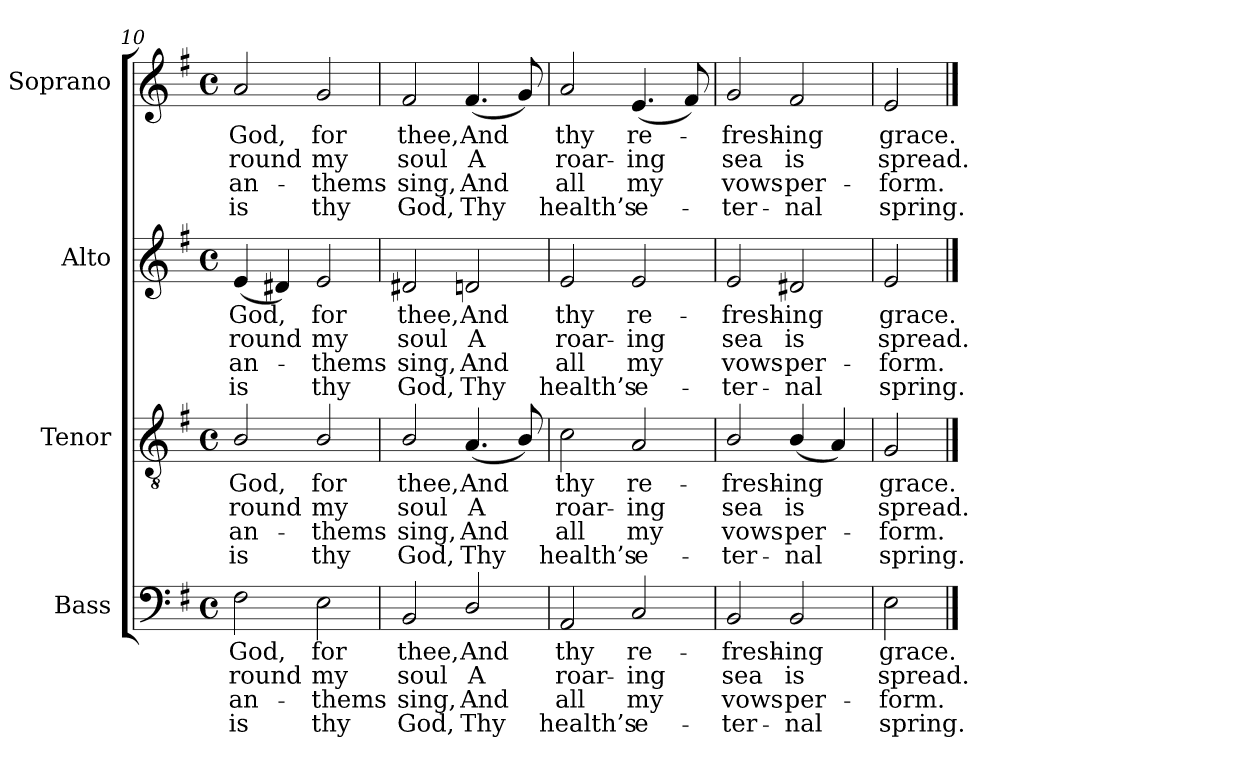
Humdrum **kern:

**kern	**text	**text	**text	**text	**kern	**text	**text	**text	**text	**kern	**text	**text	**text	**text	**kern	**text	**text	**text	**text
*part4	*part4	*part4	*part4	*part4	*part3	*part3	*part3	*part3	*part3	*part2	*part2	*part2	*part2	*part2	*part1	*part1	*part1	*part1	*part1
*staff4	*staff4	*staff4	*staff4	*staff4	*staff3	*staff3	*staff3	*staff3	*staff3	*staff2	*staff2	*staff2	*staff2	*staff2	*staff1	*staff1	*staff1	*staff1	*staff1
*I"Bass	*	*	*	*	*I"Tenor	*	*	*	*	*I"Alto	*	*	*	*	*I"Soprano	*	*	*	*
*I'B.	*	*	*	*	*I'T.	*	*	*	*	*I'A.	*	*	*	*	*I'S.	*	*	*	*
*clefF4	*	*	*	*	*clefGv2	*	*	*	*	*clefG2	*	*	*	*	*clefG2	*	*	*	*
*	*	*	*	*	*ITrd7c12	*	*	*	*	*	*	*	*	*	*	*	*	*	*
*k[f#]	*	*	*	*	*k[f#]	*	*	*	*	*k[f#]	*	*	*	*	*k[f#]	*	*	*	*
*e:	*	*	*	*	*e:	*	*	*	*	*e:	*	*	*	*	*e:	*	*	*	*
*M4/4	*	*	*	*	*M4/4	*	*	*	*	*M4/4	*	*	*	*	*M4/4	*	*	*	*
*met(c)	*	*	*	*	*met(c)	*	*	*	*	*met(c)	*	*	*	*	*met(c)	*	*	*	*
=10	=10	=10	=10	=10	=10	=10	=10	=10	=10	=10	=10	=10	=10	=10	=10	=10	=10	=10	=10
!	!LO:LY:b:color=#000000	!LO:LY:b:color=#000000	!LO:LY:b:color=#000000	!LO:LY:b:color=#000000	!	!	!	!	!	!	!	!	!	!	!	!	!	!	!
!	!	!	!	!	!	!LO:LY:b:color=#000000	!LO:LY:b:color=#000000	!LO:LY:b:color=#000000	!LO:LY:b:color=#000000	!	!	!	!	!	!	!	!	!	!
!	!	!	!	!	!	!	!	!	!	!	!LO:LY:b:color=#000000	!LO:LY:b:color=#000000	!LO:LY:b:color=#000000	!LO:LY:b:color=#000000	!	!	!	!	!
!	!	!	!	!	!	!	!	!	!	!	!	!	!	!	!	!LO:LY:b:color=#000000	!LO:LY:b:color=#000000	!LO:LY:b:color=#000000	!LO:LY:b:color=#000000
2F#i\	God,	round	an-	-is	2BBi/	God,	round	an-	is	(4ei/	God,	round	an-	is	2ai/	God,	round	an-	-is
.	.	.	.	.	.	.	.	.	.	4d#Xi/)	.	.	.	.	.	.	.	.	.
!	!LO:LY:b:color=#000000	!LO:LY:b:color=#000000	!LO:LY:b:color=#000000	!LO:LY:b:color=#000000	!	!	!	!	!	!	!	!	!	!	!	!	!	!	!
!	!	!	!	!	!	!LO:LY:b:color=#000000	!LO:LY:b:color=#000000	!LO:LY:b:color=#000000	!LO:LY:b:color=#000000	!	!	!	!	!	!	!	!	!	!
!	!	!	!	!	!	!	!	!	!	!	!LO:LY:b:color=#000000	!LO:LY:b:color=#000000	!LO:LY:b:color=#000000	!LO:LY:b:color=#000000	!	!	!	!	!
!	!	!	!	!	!	!	!	!	!	!	!	!	!	!	!	!LO:LY:b:color=#000000	!LO:LY:b:color=#000000	!LO:LY:b:color=#000000	!LO:LY:b:color=#000000
2Ei\	for	my	thems	thy	2BBi/	for	my	thems	-thy	2ei/	for	my	thems	-thy	2gi/	for	my	thems	thy
=11	=11	=11	=11	=11	=11	=11	=11	=11	=11	=11	=11	=11	=11	=11	=11	=11	=11	=11	=11
!	!LO:LY:b:color=#000000	!LO:LY:b:color=#000000	!LO:LY:b:color=#000000	!LO:LY:b:color=#000000	!	!	!	!	!	!	!	!	!	!	!	!	!	!	!
!	!	!	!	!	!	!LO:LY:b:color=#000000	!LO:LY:b:color=#000000	!LO:LY:b:color=#000000	!LO:LY:b:color=#000000	!	!	!	!	!	!	!	!	!	!
!	!	!	!	!	!	!	!	!	!	!	!LO:LY:b:color=#000000	!LO:LY:b:color=#000000	!LO:LY:b:color=#000000	!LO:LY:b:color=#000000	!	!	!	!	!
!	!	!	!	!	!	!	!	!	!	!	!	!	!	!	!	!LO:LY:b:color=#000000	!LO:LY:b:color=#000000	!LO:LY:b:color=#000000	!LO:LY:b:color=#000000
2BBi/	thee,	soul	sing,	God,	2BBi/	thee,	soul	sing,	God,	2d#Xi/	thee,	soul	sing,	God,	2f#i/	thee,	soul	sing,	God,
!	!LO:LY:b:color=#000000	!LO:LY:b:color=#000000	!LO:LY:b:color=#000000	!LO:LY:b:color=#000000	!	!	!	!	!	!	!	!	!	!	!	!	!	!	!
!	!	!	!	!	!	!LO:LY:b:color=#000000	!LO:LY:b:color=#000000	!LO:LY:b:color=#000000	!LO:LY:b:color=#000000	!	!	!	!	!	!	!	!	!	!
!	!	!	!	!	!	!	!	!	!	!	!LO:LY:b:color=#000000	!LO:LY:b:color=#000000	!LO:LY:b:color=#000000	!LO:LY:b:color=#000000	!	!	!	!	!
!	!	!	!	!	!	!	!	!	!	!	!	!	!	!	!	!LO:LY:b:color=#000000	!LO:LY:b:color=#000000	!LO:LY:b:color=#000000	!LO:LY:b:color=#000000
2Di/	And	A	And	Thy	(4.AAi/	And	A	And	Thy	2dni/	And	A	And	Thy	(4.f#i/	And	A	And	Thy
.	.	.	.	.	8BBi/)	.	.	.	.	.	.	.	.	.	8gi/)	.	.	.	.
=12	=12	=12	=12	=12	=12	=12	=12	=12	=12	=12	=12	=12	=12	=12	=12	=12	=12	=12	=12
!	!LO:LY:b:color=#000000	!LO:LY:b:color=#000000	!LO:LY:b:color=#000000	!LO:LY:b:color=#000000	!	!	!	!	!	!	!	!	!	!	!	!	!	!	!
!	!	!	!	!	!	!LO:LY:b:color=#000000	!LO:LY:b:color=#000000	!LO:LY:b:color=#000000	!LO:LY:b:color=#000000	!	!	!	!	!	!	!	!	!	!
!	!	!	!	!	!	!	!	!	!	!	!LO:LY:b:color=#000000	!LO:LY:b:color=#000000	!LO:LY:b:color=#000000	!LO:LY:b:color=#000000	!	!	!	!	!
!	!	!	!	!	!	!	!	!	!	!	!	!	!	!	!	!LO:LY:b:color=#000000	!LO:LY:b:color=#000000	!LO:LY:b:color=#000000	!LO:LY:b:color=#000000
2AAi/	thy	roar-	all	health’s	2Ci\	thy	roar-	all	health’s	2ei/	thy	roar-	all	health’s	2ai/	thy	roar-	all	health’s
!	!LO:LY:b:color=#000000	!LO:LY:b:color=#000000	!LO:LY:b:color=#000000	!LO:LY:b:color=#000000	!	!	!	!	!	!	!	!	!	!	!	!	!	!	!
!	!	!	!	!	!	!LO:LY:b:color=#000000	!LO:LY:b:color=#000000	!LO:LY:b:color=#000000	!LO:LY:b:color=#000000	!	!	!	!	!	!	!	!	!	!
!	!	!	!	!	!	!	!	!	!	!	!LO:LY:b:color=#000000	!LO:LY:b:color=#000000	!LO:LY:b:color=#000000	!LO:LY:b:color=#000000	!	!	!	!	!
!	!	!	!	!	!	!	!	!	!	!	!	!	!	!	!	!LO:LY:b:color=#000000	!LO:LY:b:color=#000000	!LO:LY:b:color=#000000	!LO:LY:b:color=#000000
2Ci/	re-	-ing	my	e-	2AAi/	re-	-ing	-my	e-	2ei/	re-	-ing	-my	e-	(4.ei/	re-	-ing	my	e-
.	.	.	.	.	.	.	.	.	.	.	.	.	.	.	8f#i/)	.	.	.	.
=13	=13	=13	=13	=13	=13	=13	=13	=13	=13	=13	=13	=13	=13	=13	=13	=13	=13	=13	=13
!	!LO:LY:b:color=#000000	!LO:LY:b:color=#000000	!LO:LY:b:color=#000000	!LO:LY:b:color=#000000	!	!	!	!	!	!	!	!	!	!	!	!	!	!	!
!	!	!	!	!	!	!LO:LY:b:color=#000000	!LO:LY:b:color=#000000	!LO:LY:b:color=#000000	!LO:LY:b:color=#000000	!	!	!	!	!	!	!	!	!	!
!	!	!	!	!	!	!	!	!	!	!	!LO:LY:b:color=#000000	!LO:LY:b:color=#000000	!LO:LY:b:color=#000000	!LO:LY:b:color=#000000	!	!	!	!	!
!	!	!	!	!	!	!	!	!	!	!	!	!	!	!	!	!LO:LY:b:color=#000000	!LO:LY:b:color=#000000	!LO:LY:b:color=#000000	!LO:LY:b:color=#000000
2BBi/	-fresh-	sea	-vows	ter-	2BBi/	-fresh-	sea	-vows	ter-	2ei/	-fresh-	sea	-vows	ter-	2gi/	-fresh-	sea	-vows	ter-
!	!LO:LY:b:color=#000000	!LO:LY:b:color=#000000	!LO:LY:b:color=#000000	!LO:LY:b:color=#000000	!	!	!	!	!	!	!	!	!	!	!	!	!	!	!
!	!	!	!	!	!	!LO:LY:b:color=#000000	!LO:LY:b:color=#000000	!LO:LY:b:color=#000000	!LO:LY:b:color=#000000	!	!	!	!	!	!	!	!	!	!
!	!	!	!	!	!	!	!	!	!	!	!LO:LY:b:color=#000000	!LO:LY:b:color=#000000	!LO:LY:b:color=#000000	!LO:LY:b:color=#000000	!	!	!	!	!
!	!	!	!	!	!	!	!	!	!	!	!	!	!	!	!	!LO:LY:b:color=#000000	!LO:LY:b:color=#000000	!LO:LY:b:color=#000000	!LO:LY:b:color=#000000
2BBi/	-ing	is	-per-	-nal	(4BBi/	-ing	is	per-	nal	2d#Xi/	-ing	is	per-	nal	2f#i/	-ing	is	-per-	-nal
.	.	.	.	.	4AAi/)	.	.	.	.	.	.	.	.	.	.	.	.	.	.
=14	=14	=14	=14	=14	=14	=14	=14	=14	=14	=14	=14	=14	=14	=14	=14	=14	=14	=14	=14
!	!LO:LY:b:color=#000000	!LO:LY:b:color=#000000	!LO:LY:b:color=#000000	!LO:LY:b:color=#000000	!	!	!	!	!	!	!	!	!	!	!	!	!	!	!
!	!	!	!	!	!	!LO:LY:b:color=#000000	!LO:LY:b:color=#000000	!LO:LY:b:color=#000000	!LO:LY:b:color=#000000	!	!	!	!	!	!	!	!	!	!
!	!	!	!	!	!	!	!	!	!	!	!LO:LY:b:color=#000000	!LO:LY:b:color=#000000	!LO:LY:b:color=#000000	!LO:LY:b:color=#000000	!	!	!	!	!
!	!	!	!	!	!	!	!	!	!	!	!	!	!	!	!	!LO:LY:b:color=#000000	!LO:LY:b:color=#000000	!LO:LY:b:color=#000000	!LO:LY:b:color=#000000
2Ei\	grace.	spread.	form.	spring.	2GGi/	grace.	spread.	form.	-spring.	2ei/	grace.	spread.	form.	-spring.	2ei/	grace.	spread.	form.	spring.
==	==	==	==	==	==	==	==	==	==	==	==	==	==	==	==	==	==	==	==
*-	*-	*-	*-	*-	*-	*-	*-	*-	*-	*-	*-	*-	*-	*-	*-	*-	*-	*-	*-
